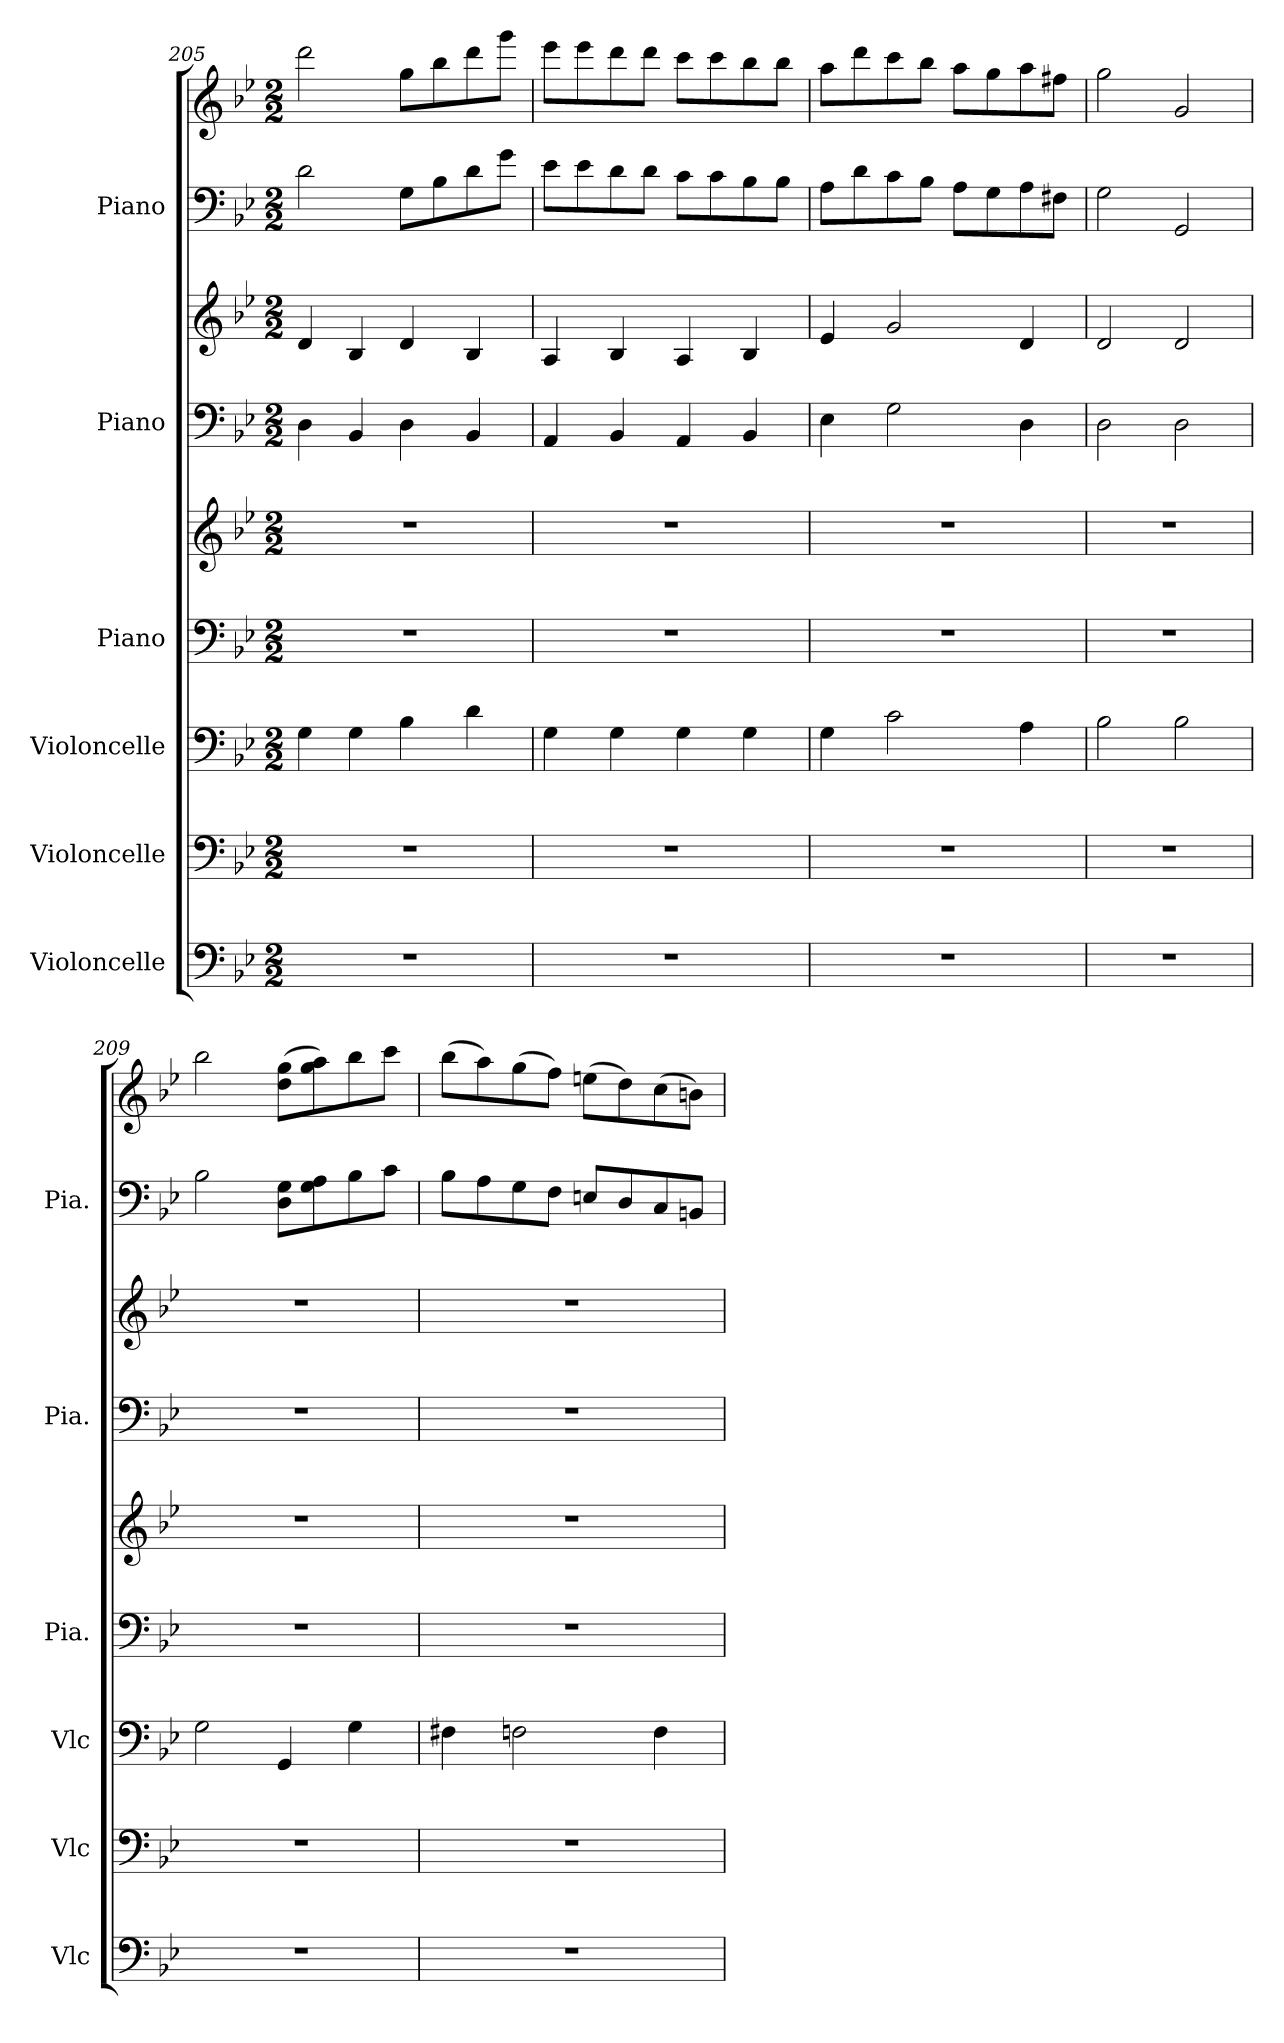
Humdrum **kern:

**kern	**kern	**kern	**kern	**kern	**kern	**kern	**kern	**kern
*part6	*part5	*part4	*part3	*part3	*part2	*part2	*part1	*part1
*staff9	*staff8	*staff7	*staff6	*staff5	*staff4	*staff3	*staff2	*staff1
*I"Violoncelle	*I"Violoncelle	*I"Violoncelle	*I"Piano	*	*I"Piano	*	*I"Piano	*
*I'Vlc	*I'Vlc	*I'Vlc	*I'Pia.	*	*I'Pia.	*	*I'Pia.	*
*clefF4	*clefF4	*clefF4	*clefF4	*clefG2	*clefF4	*clefG2	*clefF4	*clefG2
*k[b-e-]	*k[b-e-]	*k[b-e-]	*k[b-e-]	*k[b-e-]	*k[b-e-]	*k[b-e-]	*k[b-e-]	*k[b-e-]
*M2/2	*M2/2	*M2/2	*M2/2	*M2/2	*M2/2	*M2/2	*M2/2	*M2/2
=205	=205	=205	=205	=205	=205	=205	=205	=205
1r	1r	4G\	1r	1r	4D\	4d/	2d\	2ddd\
.	.	4G\	.	.	4BB-/	4B-/	.	.
.	.	4B-\	.	.	4D\	4d/	8G\L	8gg\L
.	.	.	.	.	.	.	8B-\	8bb-\
.	.	4d\	.	.	4BB-/	4B-/	8d\	8ddd\
.	.	.	.	.	.	.	8g\J	8ggg\J
=206	=206	=206	=206	=206	=206	=206	=206	=206
1r	1r	4G\	1r	1r	4AA/	4A/	8e-\L	8eee-\L
.	.	.	.	.	.	.	8e-\	8eee-\
.	.	4G\	.	.	4BB-/	4B-/	8d\	8ddd\
.	.	.	.	.	.	.	8d\J	8ddd\J
.	.	4G\	.	.	4AA/	4A/	8c\L	8ccc\L
.	.	.	.	.	.	.	8c\	8ccc\
.	.	4G\	.	.	4BB-/	4B-/	8B-\	8bb-\
.	.	.	.	.	.	.	8B-\J	8bb-\J
!!LO:PB:g=z
=207	=207	=207	=207	=207	=207	=207	=207	=207
1r	1r	4G\	1r	1r	4E-\	4e-/	8A\L	8aa\L
.	.	.	.	.	.	.	8d\	8ddd\
.	.	2c\	.	.	2G\	2g/	8c\	8ccc\
.	.	.	.	.	.	.	8B-\J	8bb-\J
.	.	.	.	.	.	.	8A\L	8aa\L
.	.	.	.	.	.	.	8G\	8gg\
.	.	4A\	.	.	4D\	4d/	8A\	8aa\
.	.	.	.	.	.	.	8F#X\J	8ff#X\J
=208	=208	=208	=208	=208	=208	=208	=208	=208
1r	1r	2B-\	1r	1r	2D\	2d/	2G\	2gg\
.	.	2B-\	.	.	2D\	2d/	2GG/	2g/
=209	=209	=209	=209	=209	=209	=209	=209	=209
1r	1r	2G\	1r	1r	1r	1r	2B-\	2bb-\
.	.	4GG/	.	.	.	.	8D\ 8G\L	(>8dd\ 8gg\L
.	.	.	.	.	.	.	8G\ 8A\	8gg\ 8aa\)
.	.	4G\	.	.	.	.	8B-\	8bb-\
.	.	.	.	.	.	.	8c\J	8ccc\J
=210	=210	=210	=210	=210	=210	=210	=210	=210
1r	1r	4F#X\	1r	1r	1r	1r	8B-\L	(>8bb-\L
.	.	.	.	.	.	.	8A\	8aa\)
.	.	2Fn\	.	.	.	.	8G\	(>8gg\
.	.	.	.	.	.	.	8F\J	8ff\J)
.	.	.	.	.	.	.	8En/L	(>8een\L
.	.	.	.	.	.	.	8D/	8dd\)
.	.	4F\	.	.	.	.	8C/	(>8cc\
.	.	.	.	.	.	.	8BBn/J	8bn\J)
=	=	=	=	=	=	=	=	=
*-	*-	*-	*-	*-	*-	*-	*-	*-
